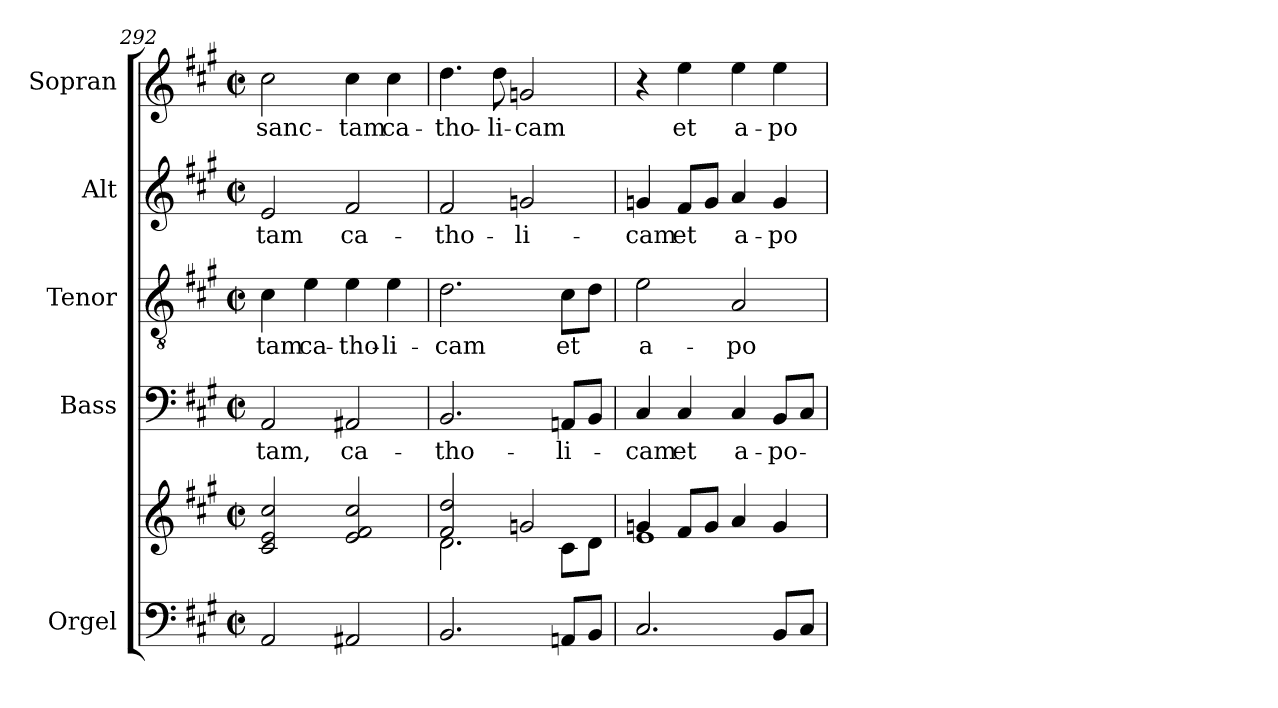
**kern	**kern	**kern	**text	**kern	**text	**kern	**text	**kern	**text
*part5	*part5	*part4	*part4	*part3	*part3	*part2	*part2	*part1	*part1
*staff6	*staff5	*staff4	*staff4	*staff3	*staff3	*staff2	*staff2	*staff1	*staff1
*I"Orgel	*	*I"Bass	*	*I"Tenor	*	*I"Alt	*	*I"Sopran	*
*I'Org.	*	*I'B.	*	*I'T.	*	*I'A.	*	*I'S.	*
*clefF4	*clefG2	*clefF4	*	*clefGv2	*	*clefG2	*	*clefG2	*
*k[f#c#g#]	*k[f#c#g#]	*k[f#c#g#]	*	*k[f#c#g#]	*	*k[f#c#g#]	*	*k[f#c#g#]	*
*A:	*A:	*A:	*	*A:	*	*A:	*	*A:	*
*M2/2	*M2/2	*M2/2	*	*M2/2	*	*M2/2	*	*M2/2	*
*met(c|)	*met(c|)	*met(c|)	*	*met(c|)	*	*met(c|)	*	*met(c|)	*
=292	=292	=292	=292	=292	=292	=292	=292	=292	=292
!	!	!	!LO:LY:b	!	!LO:LY:b	!	!LO:LY:b	!	!LO:LY:b
2AA/	2c#/ 2e/ 2cc#/	2AA/	-tam,	4c#\	-tam	2e/	-tam	2cc#\	sanc-
!	!	!	!	!	!LO:LY:b	!	!	!	!
.	.	.	.	4e\	ca-	.	.	.	.
!	!	!	!LO:LY:b	!	!LO:LY:b	!	!LO:LY:b	!	!LO:LY:b
2AA#X/	2e/ 2f#/ 2cc#/	2AA#X/	ca-	4e\	-tho-	2f#/	ca-	4cc#\	-tam
!	!	!	!	!	!LO:LY:b	!	!	!	!LO:LY:b
.	.	.	.	4e\	-li-	.	.	4cc#\	ca-
=293	=293	=293	=293	=293	=293	=293	=293	=293	=293
*	*^	*	*	*	*	*	*	*	*
!	!	!	!	!LO:LY:b	!	!LO:LY:b	!	!LO:LY:b	!	!LO:LY:b
2.BB/	2f#/ 2dd/	2.d\	2.BB/	-tho-	2.d\	-cam	2f#/	-tho-	4.dd\	-tho-
!	!	!	!	!	!	!	!	!	!	!LO:LY:b
.	.	.	.	.	.	.	.	.	8dd\	-li-
!	!	!	!	!	!	!	!	!LO:LY:b	!	!LO:LY:b
.	2gn/	.	.	.	.	.	2gn/	-li-	2gn/	-cam
!	!	!	!	!LO:LY:b	!	!LO:LY:b	!	!	!	!
8AAn/L	.	8c#\L	8AAn/L	-li-	8c#\L	et	.	.	.	.
8BB/J	.	8d\J	8BB/J	.	8d\J	.	.	.	.	.
=294	=294	=294	=294	=294	=294	=294	=294	=294	=294	=294
!	!	!	!	!LO:LY:b	!	!LO:LY:b	!	!LO:LY:b	!	!
2.C#/	4gn/	1e	4C#/	-cam	2e\	a-	4gn/	-cam	4r	.
!	!	!	!	!LO:LY:b	!	!	!	!LO:LY:b	!	!LO:LY:b
.	8f#/L	.	4C#/	et	.	.	8f#/L	et	4ee\	et
.	8g/J	.	.	.	.	.	8g/J	.	.	.
!	!	!	!	!LO:LY:b	!	!LO:LY:b	!	!LO:LY:b	!	!LO:LY:b
.	4a/	.	4C#/	a-	2A/	-po-	4a/	a-	4ee\	a-
!	!	!	!	!LO:LY:b	!	!	!	!LO:LY:b	!	!LO:LY:b
8BB/L	4g/	.	8BB/L	-po-	.	.	4g/	-po-	4ee\	-po-
8C#/J	.	.	8C#/J	.	.	.	.	.	.	.
*	*v	*v	*	*	*	*	*	*	*	*
=	=	=	=	=	=	=	=	=	=
*-	*-	*-	*-	*-	*-	*-	*-	*-	*-
